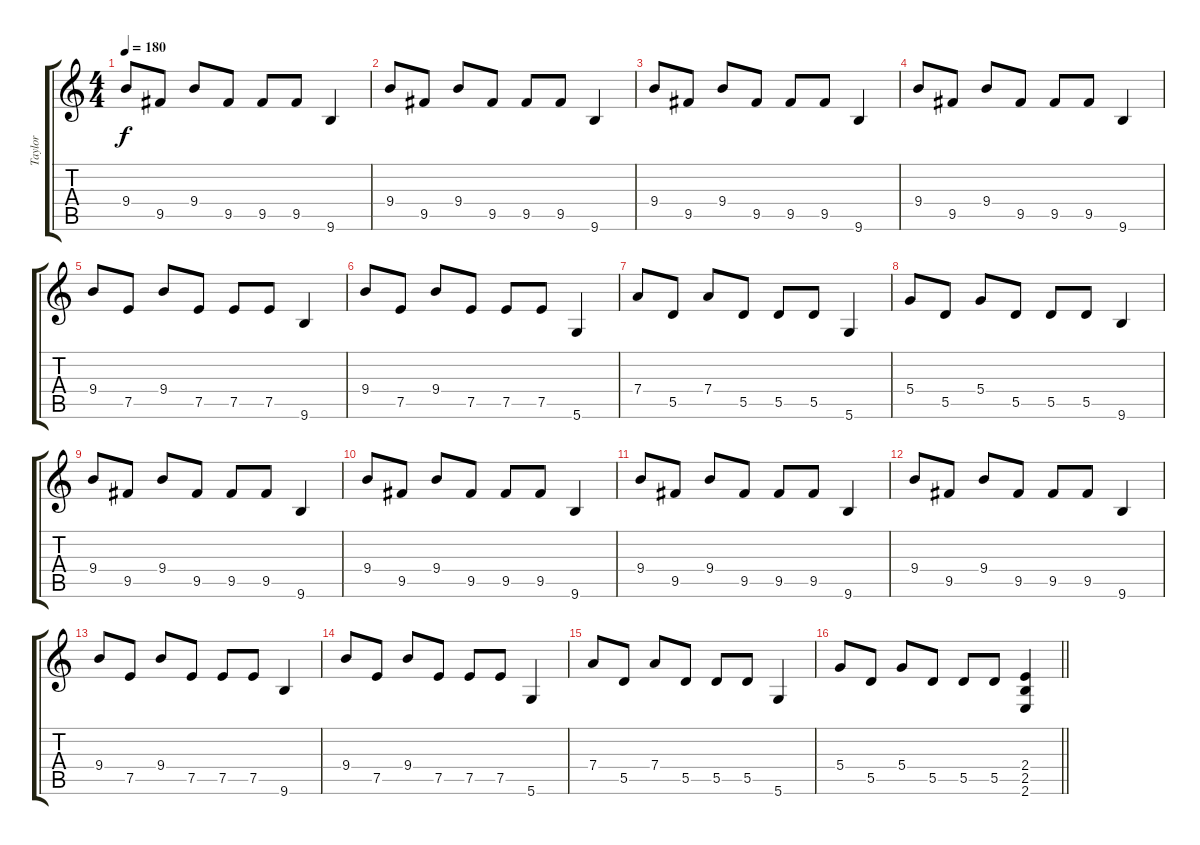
\track ("Taylor" "Taylor") {instrument overdrivenguitar}
\staff {score tabs}
\tuning (E4 B3 G3 D3 A2 D2) {hide}
\ts (4 4)
\tempo 180
\clef g2
\ks c
9.4.8{dy f} 9.5.8 9.4.8 9.5.8 9.5.8 9.5.8 9.6.4 |
9.4.8 9.5.8 9.4.8 9.5.8 9.5.8 9.5.8 9.6.4 |
9.4.8 9.5.8 9.4.8 9.5.8 9.5.8 9.5.8 9.6.4 |
9.4.8 9.5.8 9.4.8 9.5.8 9.5.8 9.5.8 9.6.4 |
9.4.8 7.5.8 9.4.8 7.5.8 7.5.8 7.5.8 9.6.4 |
9.4.8 7.5.8 9.4.8 7.5.8 7.5.8 7.5.8 5.6.4 |
7.4.8 5.5.8 7.4.8 5.5.8 5.5.8 5.5.8 5.6.4 |
5.4.8 5.5.8 5.4.8 5.5.8 5.5.8 5.5.8 9.6.4 |
9.4.8 9.5.8 9.4.8 9.5.8 9.5.8 9.5.8 9.6.4 |
9.4.8 9.5.8 9.4.8 9.5.8 9.5.8 9.5.8 9.6.4 |
9.4.8 9.5.8 9.4.8 9.5.8 9.5.8 9.5.8 9.6.4 |
9.4.8 9.5.8 9.4.8 9.5.8 9.5.8 9.5.8 9.6.4 |
9.4.8 7.5.8 9.4.8 7.5.8 7.5.8 7.5.8 9.6.4 |
9.4.8 7.5.8 9.4.8 7.5.8 7.5.8 7.5.8 5.6.4 |
7.4.8 5.5.8 7.4.8 5.5.8 5.5.8 5.5.8 5.6.4 |
\barLineRight lightlight
5.4.8 5.5.8 5.4.8 5.5.8 5.5.8 5.5.8 (2.4 2.5 2.6).4
